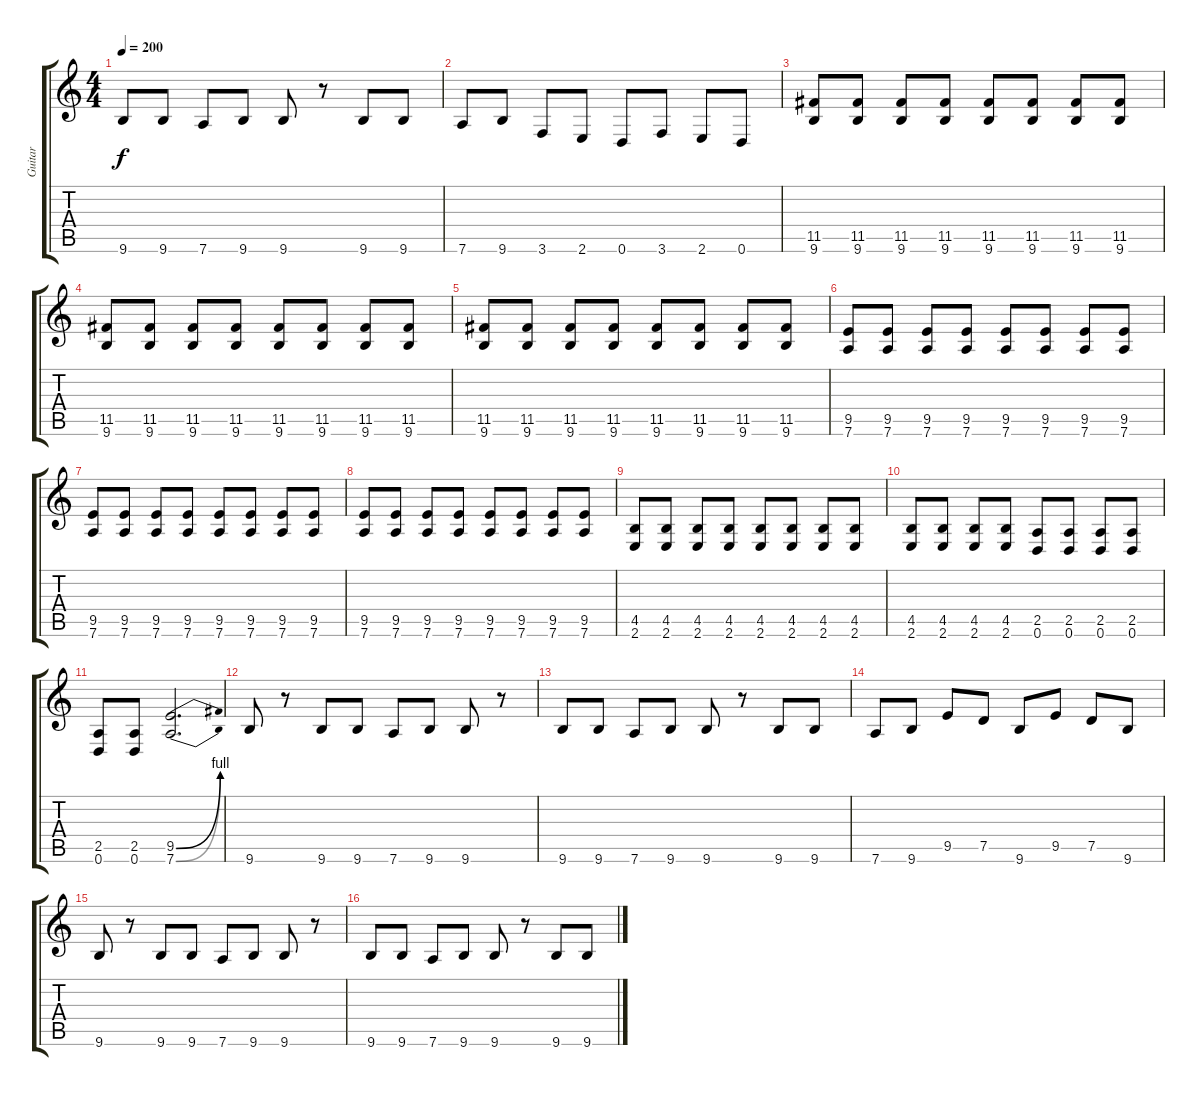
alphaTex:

\track ("Guitar" "Guitar") {instrument overdrivenguitar}
\staff {score tabs}
\tuning (D4 A3 F3 C3 G2 D2) {hide}
\ts (4 4)
\tempo 200
\clef g2
\ks c
9.6.8{dy f} 9.6.8 7.6.8 9.6.8 9.6.8 r.8 9.6.8 9.6.8 |
7.6.8 9.6.8 3.6.8 2.6.8 0.6.8 3.6.8 2.6.8 0.6.8 |
(11.5 9.6).8 (11.5 9.6).8 (11.5 9.6).8 (11.5 9.6).8 (11.5 9.6).8 (11.5 9.6).8 (11.5 9.6).8 (11.5 9.6).8 |
(11.5 9.6).8 (11.5 9.6).8 (11.5 9.6).8 (11.5 9.6).8 (11.5 9.6).8 (11.5 9.6).8 (11.5 9.6).8 (11.5 9.6).8 |
(11.5 9.6).8 (11.5 9.6).8 (11.5 9.6).8 (11.5 9.6).8 (11.5 9.6).8 (11.5 9.6).8 (11.5 9.6).8 (11.5 9.6).8 |
(9.5 7.6).8 (9.5 7.6).8 (9.5 7.6).8 (9.5 7.6).8 (9.5 7.6).8 (9.5 7.6).8 (9.5 7.6).8 (9.5 7.6).8 |
(9.5 7.6).8 (9.5 7.6).8 (9.5 7.6).8 (9.5 7.6).8 (9.5 7.6).8 (9.5 7.6).8 (9.5 7.6).8 (9.5 7.6).8 |
(9.5 7.6).8 (9.5 7.6).8 (9.5 7.6).8 (9.5 7.6).8 (9.5 7.6).8 (9.5 7.6).8 (9.5 7.6).8 (9.5 7.6).8 |
(4.5 2.6).8 (4.5 2.6).8 (4.5 2.6).8 (4.5 2.6).8 (4.5 2.6).8 (4.5 2.6).8 (4.5 2.6).8 (4.5 2.6).8 |
(4.5 2.6).8 (4.5 2.6).8 (4.5 2.6).8 (4.5 2.6).8 (2.5 0.6).8 (2.5 0.6).8 (2.5 0.6).8 (2.5 0.6).8 |
(2.5 0.6).8 (2.5 0.6).8 (9.5{be (bend 0 0 60 4)} 7.6{be (bend 0 0 60 4)}).2{d} |
9.6.8 r.8 9.6.8 9.6.8 7.6.8 9.6.8 9.6.8 r.8 |
9.6.8 9.6.8 7.6.8 9.6.8 9.6.8 r.8 9.6.8 9.6.8 |
7.6.8 9.6.8 9.5.8 7.5.8 9.6.8 9.5.8 7.5.8 9.6.8 |
9.6.8 r.8 9.6.8 9.6.8 7.6.8 9.6.8 9.6.8 r.8 |
9.6.8 9.6.8 7.6.8 9.6.8 9.6.8 r.8 9.6.8 9.6.8
